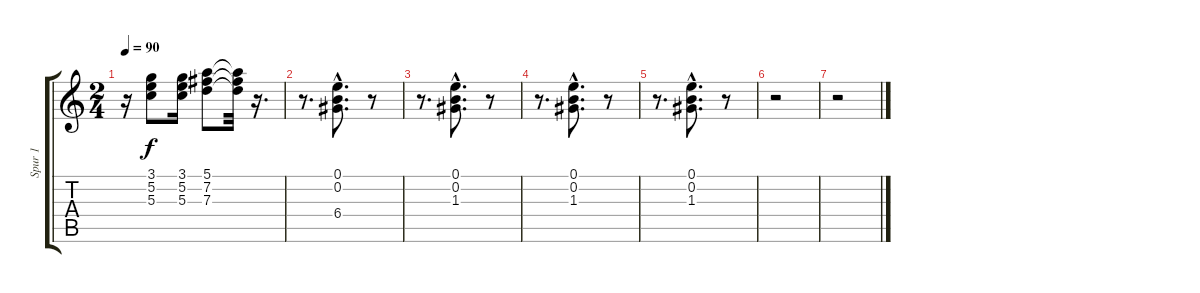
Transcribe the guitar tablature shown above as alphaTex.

\track ("Spur 1" "Spur 1") {instrument acousticguitarsteel}
\staff {score tabs}
\tuning (E4 B3 G3 D3 A2 E2) {hide}
\ts (2 4)
\tempo 90
\clef g2
\ks c
r.16{dy f} (3.1 5.2 5.3).8 (3.1 5.2 5.3).16 (5.1 7.2 7.3).8 (5.1{t} 7.2{t} 7.3{t}).32 r.16{d} |
r.8{d} (0.1{hac} 0.2{hac} 6.4{hac}).8{d} r.8 |
r.8{d} (0.1{hac} 0.2{hac} 1.3{hac}).8{d} r.8 |
r.8{d} (0.1{hac} 0.2{hac} 1.3{hac}).8{d} r.8 |
r.8{d} (0.1{hac} 0.2{hac} 1.3{hac}).8{d} r.8 |
r.2 |
r.2
